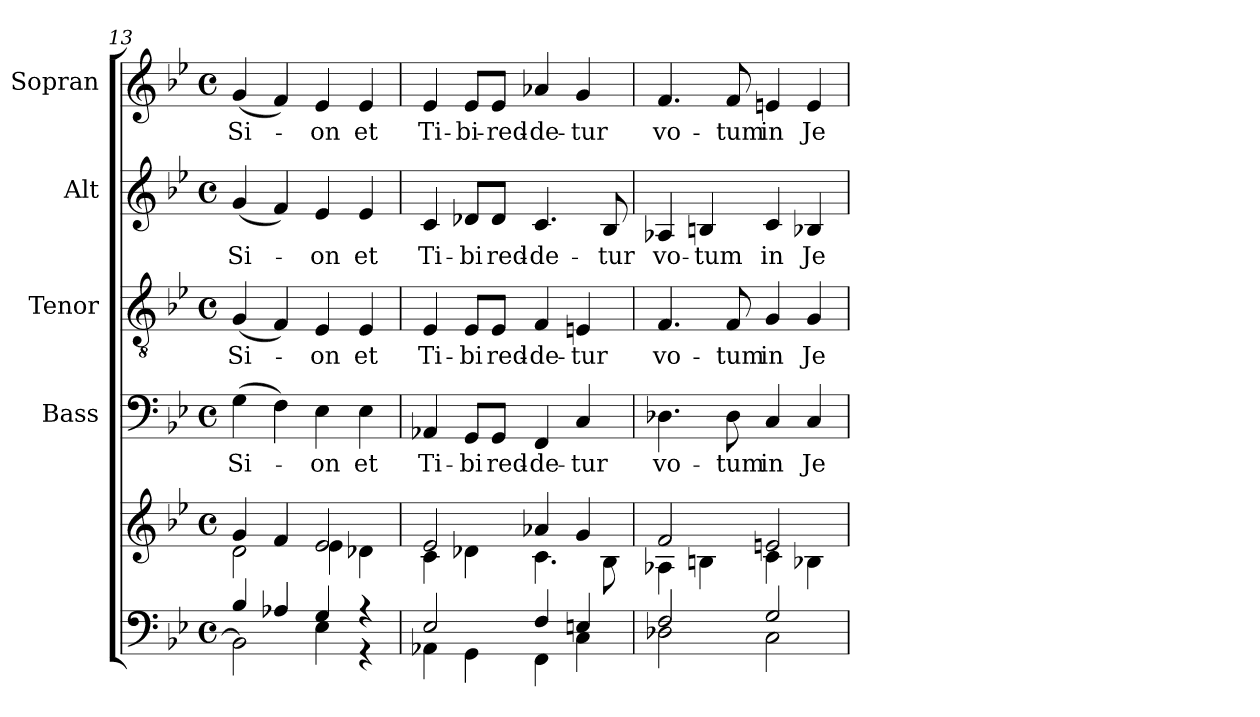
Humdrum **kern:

**kern	**kern	**kern	**text	**kern	**text	**kern	**text	**kern	**text
*part5	*part5	*part4	*part4	*part3	*part3	*part2	*part2	*part1	*part1
*staff6	*staff5	*staff4	*staff4	*staff3	*staff3	*staff2	*staff2	*staff1	*staff1
*	*	*I"Bass	*	*I"Tenor	*	*I"Alt	*	*I"Sopran	*
*	*	*I'B.	*	*I'T.	*	*I'A.	*	*I'S.	*
*clefF4	*clefG2	*clefF4	*	*clefGv2	*	*clefG2	*	*clefG2	*
*k[b-e-]	*k[b-e-]	*k[b-e-]	*	*k[b-e-]	*	*k[b-e-]	*	*k[b-e-]	*
*B-:	*B-:	*B-:	*	*B-:	*	*B-:	*	*B-:	*
*M4/4	*M4/4	*M4/4	*	*M4/4	*	*M4/4	*	*M4/4	*
*met(c)	*met(c)	*met(c)	*	*met(c)	*	*met(c)	*	*met(c)	*
=13	=13	=13	=13	=13	=13	=13	=13	=13	=13
*^	*^	*	*	*	*	*	*	*	*
!	!	!	!	!	!LO:LY:b	!	!LO:LY:b	!	!LO:LY:b	!	!LO:LY:b
4B-/	2BB-\]	4g/	2d\	(>4G\	Si-	(<4G/	Si-	(<4g/	Si-	(<4g/	Si-
4A-X/	.	4f/	.	4F\)	.	4F/)	.	4f/)	.	4f/)	.
!	!	!	!	!	!LO:LY:b	!	!LO:LY:b	!	!LO:LY:b	!	!LO:LY:b
4G/	4E-\	2e-/	4e-\	4E-\	-on	4E-/	-on	4e-/	-on	4e-/	-on
!	!	!	!	!	!LO:LY:b	!	!LO:LY:b	!	!LO:LY:b	!	!LO:LY:b
4r	4r	.	4d-X\	4E-\	et	4E-/	et	4e-/	et	4e-/	et
=14	=14	=14	=14	=14	=14	=14	=14	=14	=14	=14	=14
!	!	!	!	!	!LO:LY:b	!	!LO:LY:b	!	!LO:LY:b	!	!LO:LY:b
2E-/	4AA-X\	2e-/	4c\	4AA-X/	Ti-	4E-/	Ti-	4c/	Ti-	4e-/	Ti-
!	!	!	!	!	!LO:LY:b	!	!LO:LY:b	!	!LO:LY:b	!	!LO:LY:b
.	4GG\	.	4d-X\	8GG/L	-bi	8E-/L	-bi	8d-X/L	-bi	8e-/L	-bi-
!	!	!	!	!	!LO:LY:b	!	!LO:LY:b	!	!LO:LY:b	!	!LO:LY:b
.	.	.	.	8GG/J	red-	8E-/J	red-	8d-/J	red-	8e-/J	-red-
!	!	!	!	!	!LO:LY:b	!	!LO:LY:b	!	!LO:LY:b	!	!LO:LY:b
4F/	4FF\	4a-X/	4.c\	4FF/	-de-	4F/	-de-	4.c/	-de-	4a-X/	-de-
!	!	!	!	!	!LO:LY:b	!	!LO:LY:b	!	!	!	!LO:LY:b
4En/	4C\	4g/	.	4C/	-tur	4En/	-tur	.	.	4g/	-tur
!	!	!	!	!	!	!	!	!	!LO:LY:b	!	!
.	.	.	8B-\	.	.	.	.	8B-/	-tur	.	.
=15	=15	=15	=15	=15	=15	=15	=15	=15	=15	=15	=15
!	!	!	!	!	!LO:LY:b	!	!LO:LY:b	!	!LO:LY:b	!	!LO:LY:b
2F/	2D-X\	2f/	4A-X\	4.D-X\	vo-	4.F/	vo-	4A-X/	vo-	4.f/	vo-
!	!	!	!	!	!	!	!	!	!LO:LY:b	!	!
.	.	.	4Bn\	.	.	.	.	4Bn/	-tum	.	.
!	!	!	!	!	!LO:LY:b	!	!LO:LY:b	!	!	!	!LO:LY:b
.	.	.	.	8D-\	-tum	8F/	-tum	.	.	8f/	-tum
!	!	!	!	!	!LO:LY:b	!	!LO:LY:b	!	!LO:LY:b	!	!LO:LY:b
2G/	2C\	2en/	4c\	4C/	in	4G/	in	4c/	in	4en/	in
!	!	!	!	!	!LO:LY:b	!	!LO:LY:b	!	!LO:LY:b	!	!LO:LY:b
.	.	.	4B-X\	4C/	Je-	4G/	Je-	4B-X/	Je-	4e/	Je-
*v	*v	*	*	*	*	*	*	*	*	*	*
*	*v	*v	*	*	*	*	*	*	*	*
=	=	=	=	=	=	=	=	=	=
*-	*-	*-	*-	*-	*-	*-	*-	*-	*-
